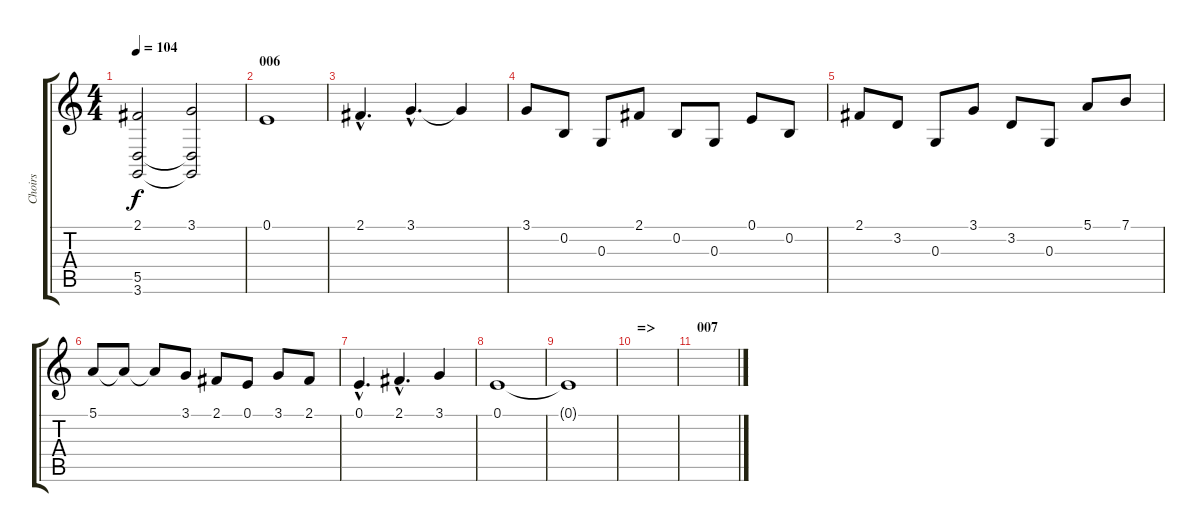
\track ("Choirs" "Choirs") {instrument applause}
\staff {score tabs}
\tuning (E4 B3 G3 D3 A2 E2) {hide}
\ts (4 4)
\tempo 104
\clef g2
\ks c
(2.1 5.5 3.6).2{dy f} (3.1 5.5{t} 3.6{t}).2 |
\section ("" "006")
0.1.1 |
2.1{hac}.4{d} 3.1{hac}.4{d} 3.1{t}.4 |
3.1.8 0.2.8 0.3.8 2.1.8 0.2.8 0.3.8 0.1.8 0.2.8 |
2.1.8 3.2.8 0.3.8 3.1.8 3.2.8 0.3.8 5.1.8 7.1.8 |
5.1.8 5.1{t}.8 5.1{t}.8 3.1.8 2.1.8 0.1.8 3.1.8 2.1.8 |
0.1{hac}.4{d} 2.1{hac}.4{d} 3.1.4 |
0.1.1 |
0.1{t}.1 |
\section ("" "=>")
|
\section ("" "007")
